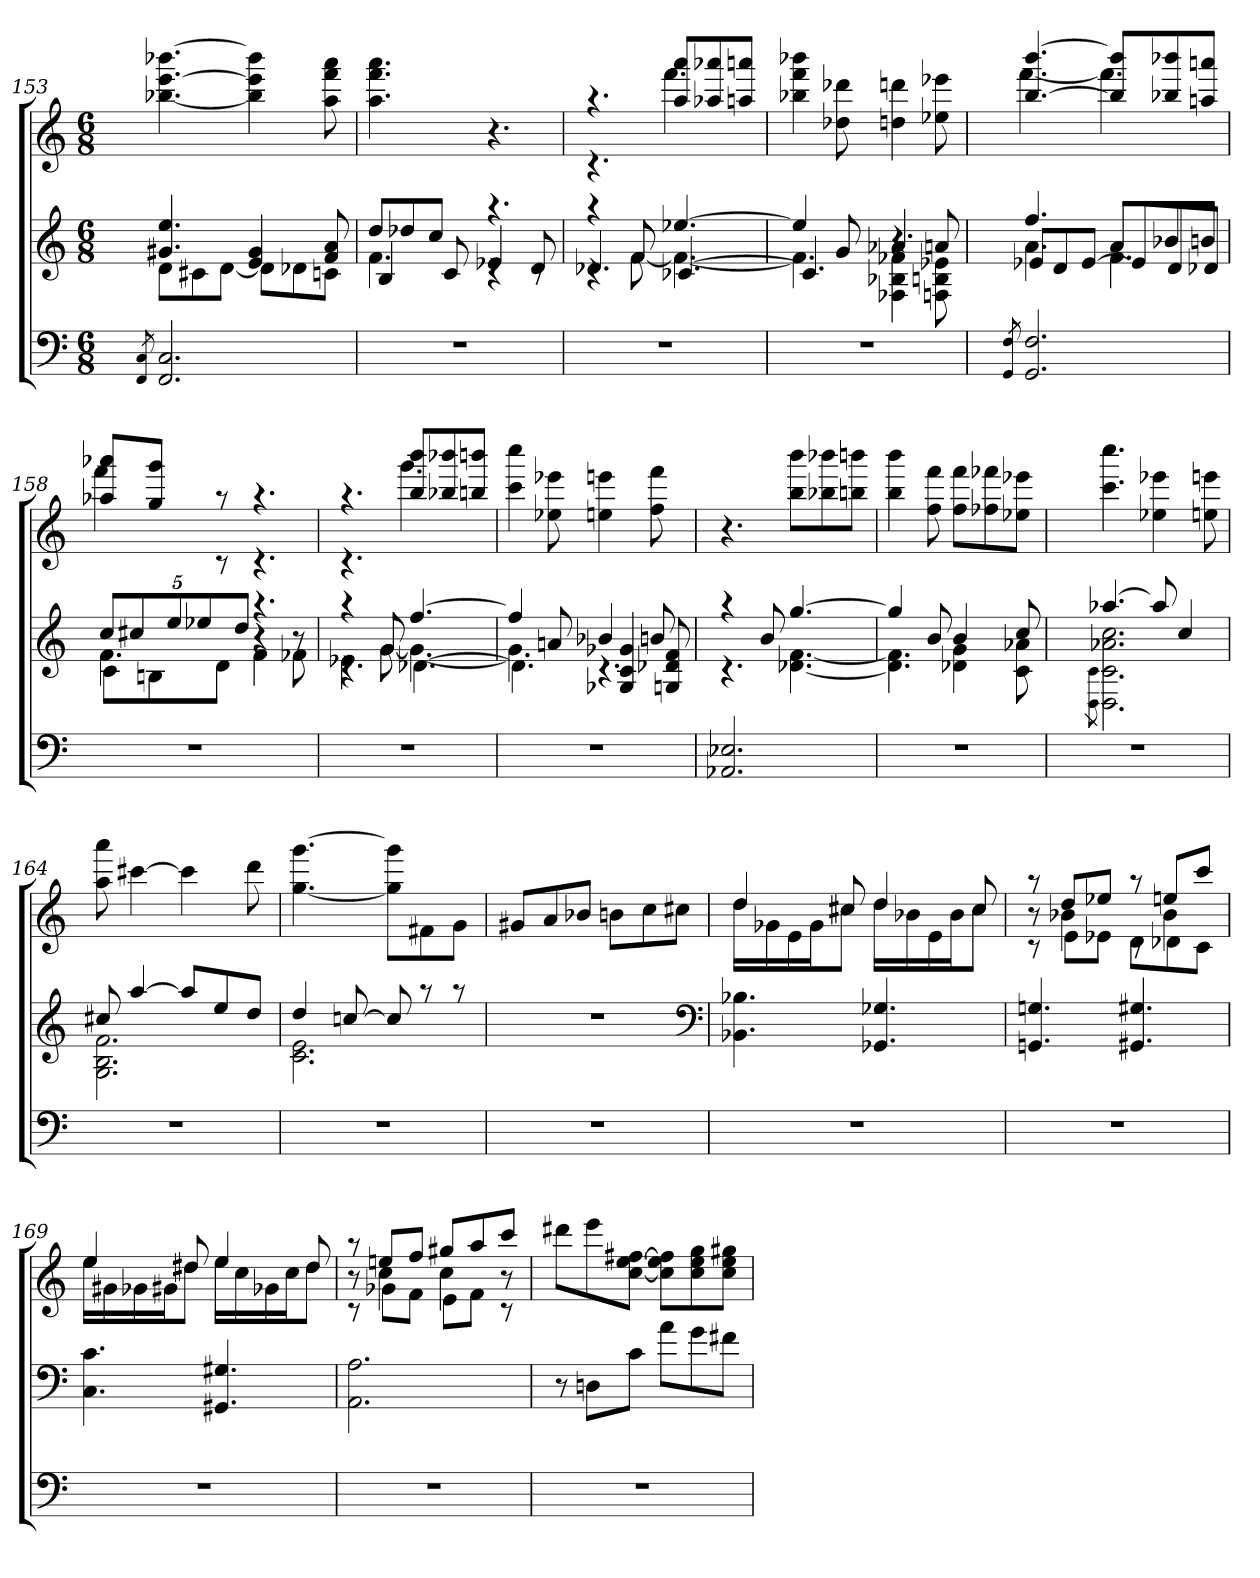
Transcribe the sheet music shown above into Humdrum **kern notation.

**kern	**kern	**kern
*part3	*part2	*part1
*staff3	*staff2	*staff1
*clefF4	*clefG2	*clefG2
*k[]	*k[]	*k[]
*M6/8	*M6/8	*M6/8
=153	=153	=153
8qFF/ 8qC/	.	.
*	*^	*
2.FF] 2.C]	4.g#X 4.ee	8dL	[4.bb-X [4.eee [4.bbb-X
.	.	8c#X	.
.	.	[8dJ	.
.	4e 4g#	8dL]	4bb-] 4eee] 4bbb-]
.	.	8d-X	.
.	8f 8a	8cnJ	8aa 8fff 8aaa
=154	=154	=154	=154
*	*	*^	*
2.r	8ddL	4.f	4B/	4.aa 4.fff 4.aaa
.	8dd-X	.	.	.
.	8ccJ	.	8c/	.
.	4.raa	4rc	4e-X/	4.r
.	.	8rc	8d/	.
=155	=155	=155	=155	=155
*	*	*	*	*^
2.r	4raa	4rc	4.d-X/	4.raa	4.rc
.	8f	[8f	.	.	.
.	[4.ee-X	4.f_	[4.c-X/	8aa 8aaaL	4.fff
.	.	.	.	8aa-X 8aaa-X	.
.	.	.	.	8aan 8aaanJ	.
*	*	*	*	*v	*v
=156	=156	=156	=156	=156
2.r	4ee-]	4.f]	4.c-/]	4bb-X 4fff 4bbb-X
.	8g	.	.	8dd-X 8ddd-X
.	4a-X	4F-X 4B-X 4f-X	4.r	4ddn 4dddn
.	8an	8Fn 8Bn 8e-X	.	8ee-X 8eee-X
=157	=157	=157	=157	=157
8qGG/ 8qF/	.	.	.	.
*	*	*	*	*^
2.GG] 2.F]	4.ff	4.a	8e-X/L	[4.bb [4.bbb	[4.fff
.	.	.	8d/	.	.
.	.	.	[8e-/J	.	.
.	8aL	4.f	8e-/L]	8bb] 8bbb]L	4.fff]
.	8b-X	.	8d/	8bb-X 8bbb-X	.
.	8bnJ	.	8d-X/J	8aan 8aaanJ	.
=158	=158	=158	=158	=158	=158
2.r	40%3ccL	4.f	8c\L	8aa-X 8aaa-XL	4fff
.	40%3cc#X	.	.	.	.
.	.	.	8Bn\	8gg 8gggJ	.
.	40%3ee	.	.	.	.
.	40%3ee-X	.	.	.	.
.	.	.	8d\J	8raa	8rc
.	40%3ddJ	.	.	.	.
.	4.raa	4f	4r	4.raa	4.rc
.	.	8f-X	8r	.	.
=159	=159	=159	=159	=159	=159
2.r	4raa	4rc	4.e-X\	4.raa	4.rc
.	8g	[8g	.	.	.
.	[4.ff	4.g_	[4.d-X\	8bb 8bbbL	4.ggg
.	.	.	.	8bb-X 8bbb-X	.
.	.	.	.	8bbn 8bbbnJ	.
*	*	*	*	*v	*v
=160	=160	=160	=160	=160
2.r	4ff]	4.g]	4.d-\]	4ccc 4cccc
.	8an	.	.	8ee-X 8eee-X
.	4b-X	4.rc	4G-X/ 4c/ 4g-X/	4een 4eeen
.	8bn	.	8Gn/ 8d-X/ 8f/	8ff 8fff
*	*	*v	*v	*
=161	=161	=161	=161
2.AA-X 2.E-X	4raa	4.rc	4.r
.	8b	.	.
.	[4.gg	[4.d-X [4.f	8bb 8bbbL
.	.	.	8bb-X 8bbb-X
.	.	.	8bbn 8bbbnJ
=162	=162	=162	=162
2.r	4gg]	4.d-] 4.f]	4bb 4bbb
.	8b	.	8ff 8fff
.	4b	4d-X 4g	8ff 8fffL
.	.	.	8ff-X 8fff-X
.	8cc	8c 8a-X	8ee-X 8eee-XJ
=163	=163	=163	=163
.	.	8qD\ 8qc\	.
2.r	[4.aa-X	2.D] 2.c] 2.a-X 2.cc	4.ccc 4.cccc
.	8aa-]	.	4ee-X 4eee-X
.	4cc	.	.
.	.	.	8een 8eeen
=164	=164	=164	=164
2.r	8cc#X	2.G 2.B 2.f	8aa 8aaa
.	[4aa	.	[4ccc#X
.	8aaL]	.	4ccc#]
.	8ee	.	.
.	8ddJ	.	8ddd
=165	=165	=165	=165
2.r	4dd	2.c 2.e	[4.gg [4.ggg
.	[8ccn	.	.
.	8cc]	.	8gg] 8ggg]L
.	8raa	.	8f#X
.	8raa	.	8gJ
*	*v	*v	*
=166	=166	=166
2.r	2.r	8g#XL
.	.	8a
.	.	8b-XJ
.	.	8bnL
.	.	8cc
.	.	8cc#XJ
*	*clefF4	*
=167	=167	=167
*	*	*^
2.r	4.BB-X 4.B-X	4dd	16ddLL
.	.	.	16g-X
.	.	.	16e
.	.	.	16g-J
.	.	8cc#X	8cc#XJ
.	4.GG-X 4.G-X	4dd	16ddLL
.	.	.	16b-X
.	.	.	16e
.	.	.	16b-J
.	.	8cc#	8cc#J
=168	=168	=168	=168
*	*	*	*^
2.r	4.GGn 4.Gn	8raa	8rc	8r
.	.	8ddL	4b-X	8e\L
.	.	8ee-XJ	.	8e-X\J
.	4.GG#X 4.G#X	8raa	8rc	8d\L
.	.	8eenL	4b-	8d-X\
.	.	8cccJ	.	8c\J
*	*	*	*v	*v
=169	=169	=169	=169
2.r	4.C 4.c	4ee	16eeLL
.	.	.	16g#X
.	.	.	16g-X
.	.	.	16g#XJ
.	.	8dd#X	8dd#XJ
.	4.GG#X 4.G#X	4ee	16eeLL
.	.	.	16cc
.	.	.	16g-X
.	.	.	16ccJ
.	.	8dd#	8dd#J
=170	=170	=170	=170
*	*	*	*^
2.r	2.AA 2.A	8raa	8rc	8r
.	.	8eenL	4cc	8g-X\L
.	.	8ffJ	.	8f\J
.	.	8gg#XL	4cc	8e\L
.	.	8aa	.	8f\J
.	.	8cccJ	8rc	8r
*	*	*v	*v	*v
=171	=171	=171
2.r	8r	8ddd#XL
.	8DnL	8eee
.	8cJ	[8cc [8ee [8ff#XJ
.	8aL	8cc] 8ee] 8ff#]L
.	8g	8cc 8ee 8gg
.	8f#XJ	8cc 8ee 8gg#XJ
=	=	=
*-	*-	*-
